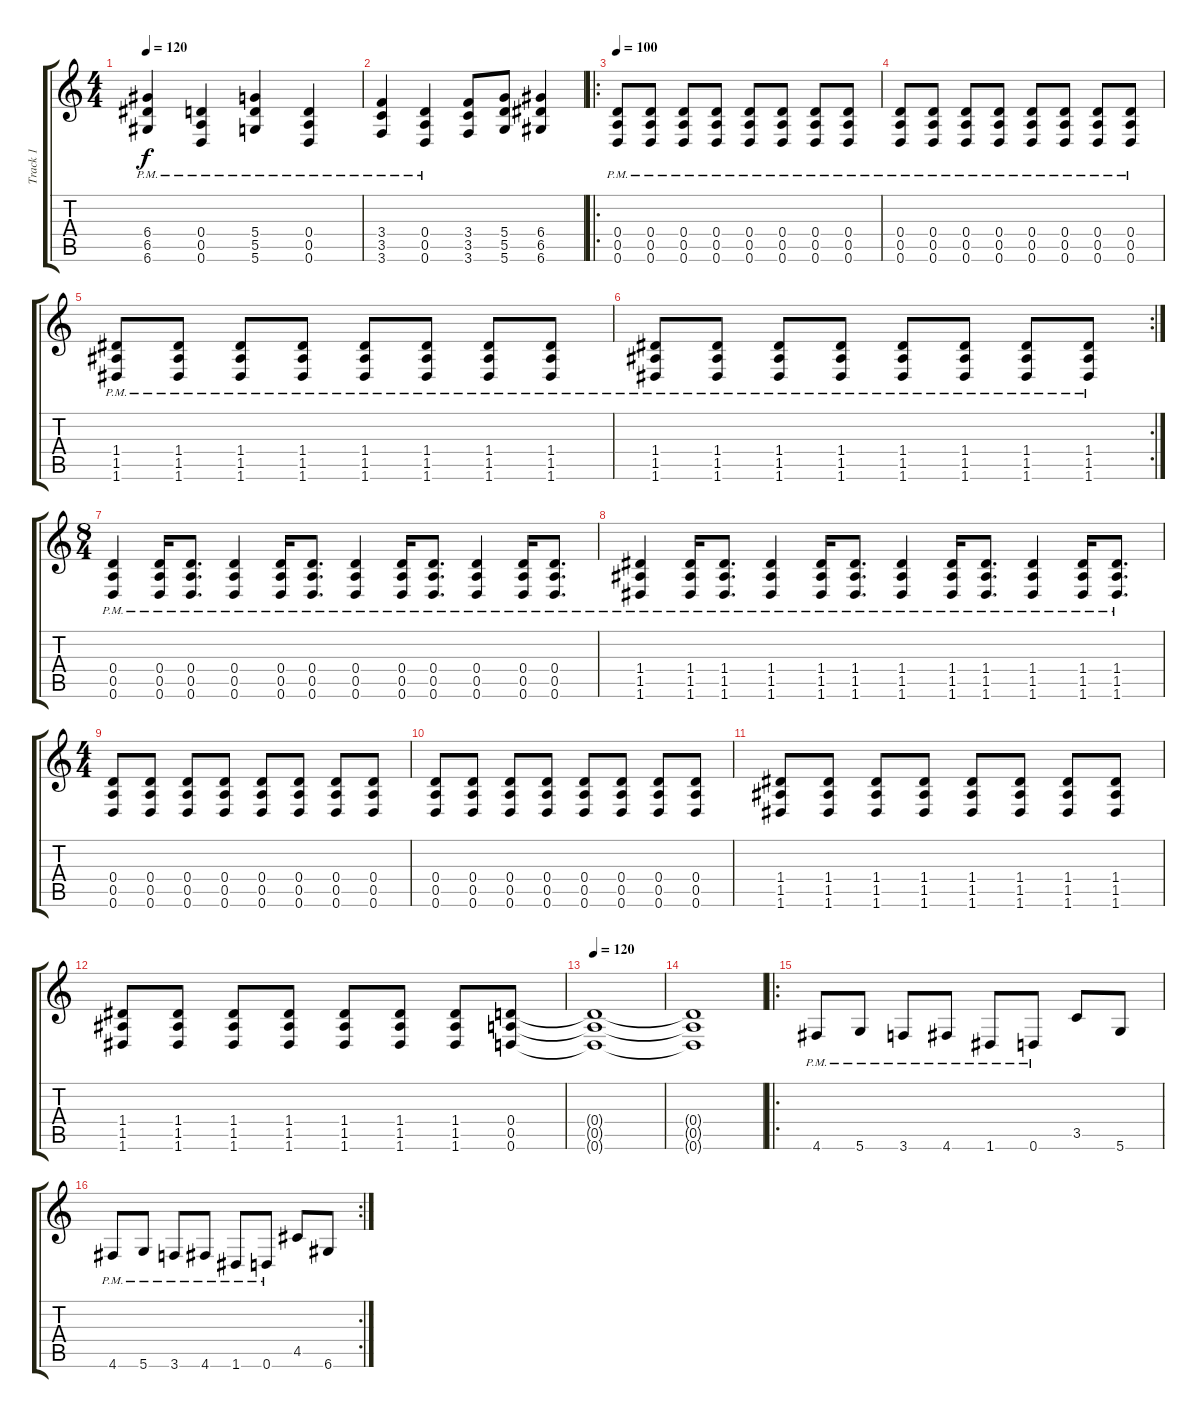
\track ("Track 1" "Track 1") {instrument distortionguitar}
\staff {score tabs}
\tuning (E4 B3 G3 D3 A2 D2) {hide}
\ts (4 4)
\tempo 120
\clef g2
\ks c
(6.4{pm} 6.5{pm} 6.6{pm}).4{dy f} (0.4{pm} 0.5{pm} 0.6{pm}).4 (5.4{pm} 5.5{pm} 5.6{pm}).4 (0.4{pm} 0.5{pm} 0.6{pm}).4 |
(3.4{pm} 3.5{pm} 3.6{pm}).4 (0.4{pm} 0.5{pm} 0.6{pm}).4 (3.4 3.5 3.6).8 (5.4 5.5 5.6).8 (6.4 6.5 6.6).4 |
\ro
\tempo 100
(0.4{pm} 0.5{pm} 0.6{pm}).8 (0.4{pm} 0.5{pm} 0.6{pm}).8 (0.4{pm} 0.5{pm} 0.6{pm}).8 (0.4{pm} 0.5{pm} 0.6{pm}).8 (0.4{pm} 0.5{pm} 0.6{pm}).8 (0.4{pm} 0.5{pm} 0.6{pm}).8 (0.4{pm} 0.5{pm} 0.6{pm}).8 (0.4{pm} 0.5{pm} 0.6{pm}).8 |
(0.4{pm} 0.5{pm} 0.6{pm}).8 (0.4{pm} 0.5{pm} 0.6{pm}).8 (0.4{pm} 0.5{pm} 0.6{pm}).8 (0.4{pm} 0.5{pm} 0.6{pm}).8 (0.4{pm} 0.5{pm} 0.6{pm}).8 (0.4{pm} 0.5{pm} 0.6{pm}).8 (0.4{pm} 0.5{pm} 0.6{pm}).8 (0.4{pm} 0.5{pm} 0.6{pm}).8 |
(1.4{pm} 1.5{pm} 1.6{pm}).8 (1.4{pm} 1.5{pm} 1.6{pm}).8 (1.4{pm} 1.5{pm} 1.6{pm}).8 (1.4{pm} 1.5{pm} 1.6{pm}).8 (1.4{pm} 1.5{pm} 1.6{pm}).8 (1.4{pm} 1.5{pm} 1.6{pm}).8 (1.4{pm} 1.5{pm} 1.6{pm}).8 (1.4{pm} 1.5{pm} 1.6{pm}).8 |
\rc 2
(1.4{pm} 1.5{pm} 1.6{pm}).8 (1.4{pm} 1.5{pm} 1.6{pm}).8 (1.4{pm} 1.5{pm} 1.6{pm}).8 (1.4{pm} 1.5{pm} 1.6{pm}).8 (1.4{pm} 1.5{pm} 1.6{pm}).8 (1.4{pm} 1.5{pm} 1.6{pm}).8 (1.4{pm} 1.5{pm} 1.6{pm}).8 (1.4{pm} 1.5{pm} 1.6{pm}).8 |
\ts (8 4)
(0.4{pm} 0.5{pm} 0.6{pm}).4 (0.4{pm} 0.5{pm} 0.6{pm}).16 (0.4{pm} 0.5{pm} 0.6{pm}).8{d} (0.4{pm} 0.5{pm} 0.6{pm}).4 (0.4{pm} 0.5{pm} 0.6{pm}).16 (0.4{pm} 0.5{pm} 0.6{pm}).8{d} (0.4{pm} 0.5{pm} 0.6{pm}).4 (0.4{pm} 0.5{pm} 0.6{pm}).16 (0.4{pm} 0.5{pm} 0.6{pm}).8{d} (0.4{pm} 0.5{pm} 0.6{pm}).4 (0.4{pm} 0.5{pm} 0.6{pm}).16 (0.4{pm} 0.5{pm} 0.6{pm}).8{d} |
(1.4{pm} 1.5{pm} 1.6{pm}).4 (1.4{pm} 1.5{pm} 1.6{pm}).16 (1.4{pm} 1.5{pm} 1.6{pm}).8{d} (1.4{pm} 1.5{pm} 1.6{pm}).4 (1.4{pm} 1.5{pm} 1.6{pm}).16 (1.4{pm} 1.5{pm} 1.6{pm}).8{d} (1.4{pm} 1.5{pm} 1.6{pm}).4 (1.4{pm} 1.5{pm} 1.6{pm}).16 (1.4{pm} 1.5{pm} 1.6{pm}).8{d} (1.4{pm} 1.5{pm} 1.6{pm}).4 (1.4{pm} 1.5{pm} 1.6{pm}).16 (1.4{pm} 1.5{pm} 1.6{pm}).8{d} |
\ts (4 4)
(0.4 0.5 0.6).8 (0.4 0.5 0.6).8 (0.4 0.5 0.6).8 (0.4 0.5 0.6).8 (0.4 0.5 0.6).8 (0.4 0.5 0.6).8 (0.4 0.5 0.6).8 (0.4 0.5 0.6).8 |
(0.4 0.5 0.6).8 (0.4 0.5 0.6).8 (0.4 0.5 0.6).8 (0.4 0.5 0.6).8 (0.4 0.5 0.6).8 (0.4 0.5 0.6).8 (0.4 0.5 0.6).8 (0.4 0.5 0.6).8 |
(1.4 1.5 1.6).8 (1.4 1.5 1.6).8 (1.4 1.5 1.6).8 (1.4 1.5 1.6).8 (1.4 1.5 1.6).8 (1.4 1.5 1.6).8 (1.4 1.5 1.6).8 (1.4 1.5 1.6).8 |
(1.4 1.5 1.6).8 (1.4 1.5 1.6).8 (1.4 1.5 1.6).8 (1.4 1.5 1.6).8 (1.4 1.5 1.6).8 (1.4 1.5 1.6).8 (1.4 1.5 1.6).8 (0.4 0.5 0.6).8 |
\tempo 120
(0.4{t} 0.5{t} 0.6{t}).1 |
(0.4{t} 0.5{t} 0.6{t}).1 |
\ro
4.6{pm}.8 5.6{pm}.8 3.6{pm}.8 4.6{pm}.8 1.6{pm}.8 0.6{pm}.8 3.5.8 5.6.8 |
\rc 2
4.6{pm}.8 5.6{pm}.8 3.6{pm}.8 4.6{pm}.8 1.6{pm}.8 0.6{pm}.8 4.5.8 6.6.8
